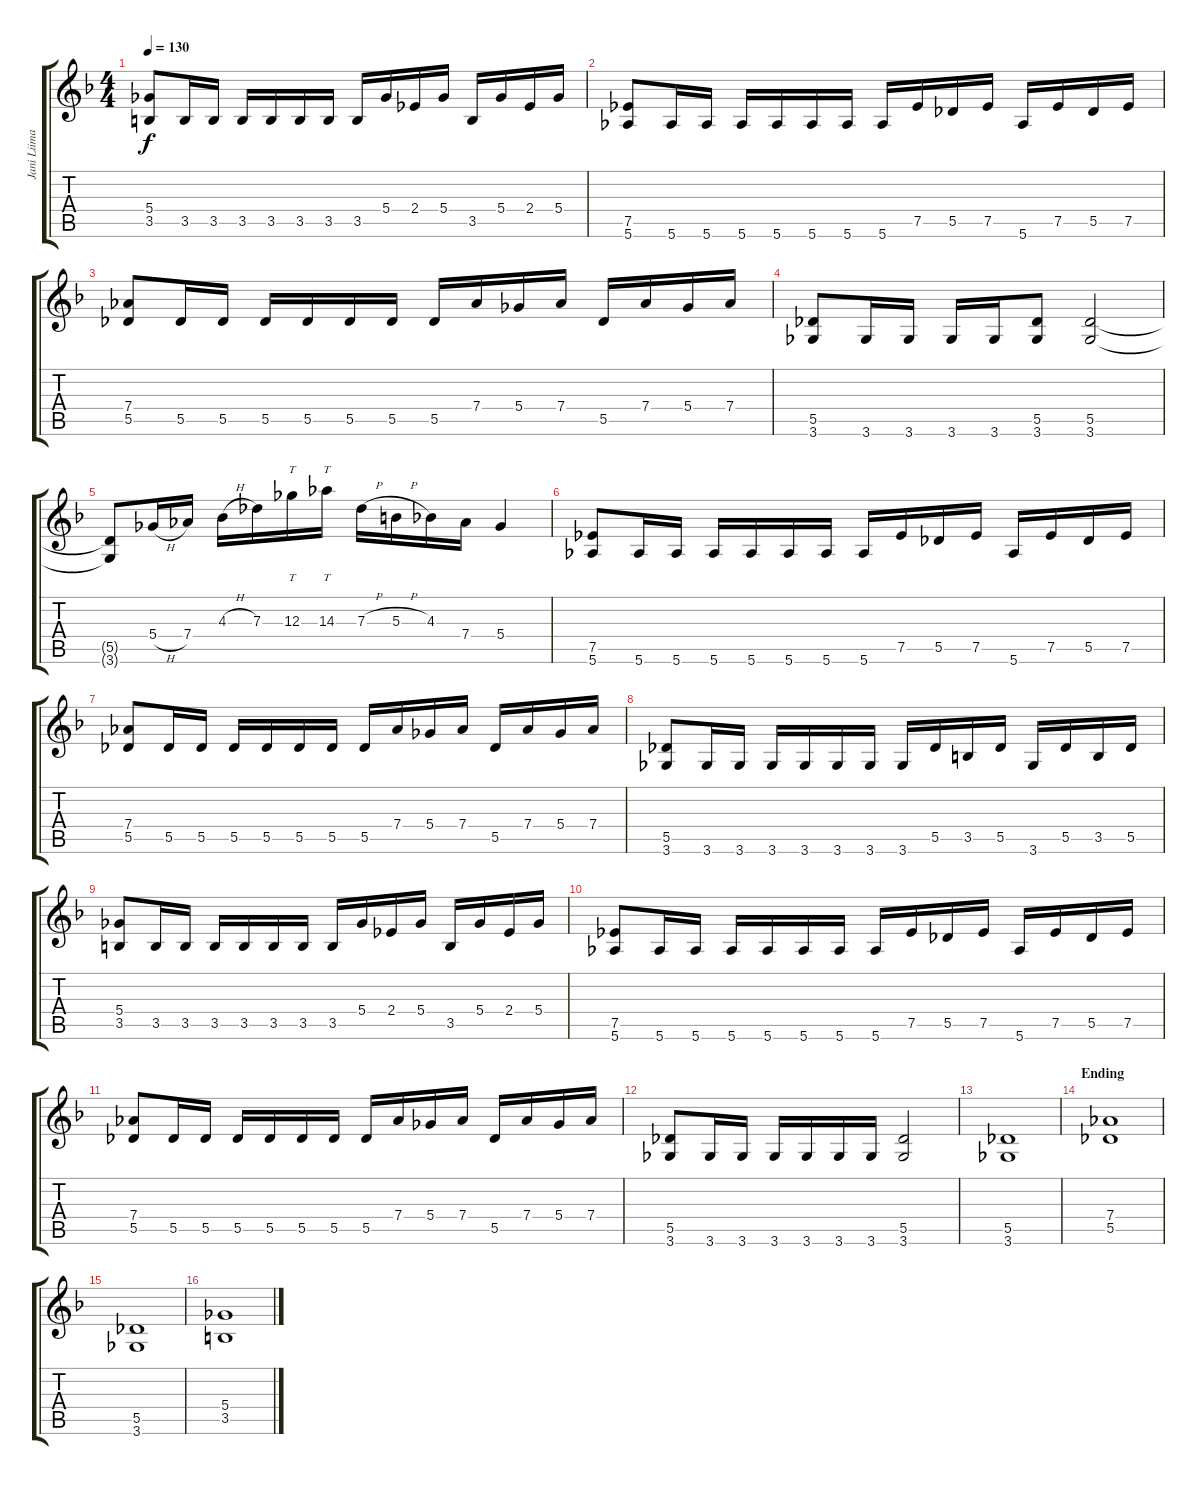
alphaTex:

\track ("Jani Liimatainen" "Jani Liima") {instrument distortionguitar}
\staff {score tabs}
\tuning (Eb4 Bb3 Gb3 Db3 Ab2 Eb2) {hide}
\ts (4 4)
\tempo 130
\clef g2
\ks dminor
(5.4 3.5).8{dy f} 3.5.16 3.5.16 3.5.16 3.5.16 3.5.16 3.5.16 3.5.16 5.4.16 2.4.16 5.4.16 3.5.16 5.4.16 2.4.16 5.4.16 |
(7.5 5.6).8 5.6.16 5.6.16 5.6.16 5.6.16 5.6.16 5.6.16 5.6.16 7.5.16 5.5.16 7.5.16 5.6.16 7.5.16 5.5.16 7.5.16 |
(7.4 5.5).8 5.5.16 5.5.16 5.5.16 5.5.16 5.5.16 5.5.16 5.5.16 7.4.16 5.4.16 7.4.16 5.5.16 7.4.16 5.4.16 7.4.16 |
(5.5 3.6).8 3.6.16 3.6.16 3.6.16 3.6.16 (5.5 3.6).8 (5.5 3.6).2 |
(5.5{t} 3.6{t}).8 5.4{h}.16 7.4.16 4.3{h}.16 7.3.16 12.3.16{tt} 14.3.16{tt} 7.3{h}.16 5.3{h}.16 4.3.16 7.4.16 5.4.4 |
(7.5 5.6).8 5.6.16 5.6.16 5.6.16 5.6.16 5.6.16 5.6.16 5.6.16 7.5.16 5.5.16 7.5.16 5.6.16 7.5.16 5.5.16 7.5.16 |
(7.4 5.5).8 5.5.16 5.5.16 5.5.16 5.5.16 5.5.16 5.5.16 5.5.16 7.4.16 5.4.16 7.4.16 5.5.16 7.4.16 5.4.16 7.4.16 |
(5.5 3.6).8 3.6.16 3.6.16 3.6.16 3.6.16 3.6.16 3.6.16 3.6.16 5.5.16 3.5.16 5.5.16 3.6.16 5.5.16 3.5.16 5.5.16 |
(5.4 3.5).8 3.5.16 3.5.16 3.5.16 3.5.16 3.5.16 3.5.16 3.5.16 5.4.16 2.4.16 5.4.16 3.5.16 5.4.16 2.4.16 5.4.16 |
(7.5 5.6).8 5.6.16 5.6.16 5.6.16 5.6.16 5.6.16 5.6.16 5.6.16 7.5.16 5.5.16 7.5.16 5.6.16 7.5.16 5.5.16 7.5.16 |
(7.4 5.5).8 5.5.16 5.5.16 5.5.16 5.5.16 5.5.16 5.5.16 5.5.16 7.4.16 5.4.16 7.4.16 5.5.16 7.4.16 5.4.16 7.4.16 |
(5.5 3.6).8 3.6.16 3.6.16 3.6.16 3.6.16 3.6.16 3.6.16 (5.5 3.6).2 |
(5.5 3.6).1 |
\section ("" "Ending")
(7.4 5.5).1{volume 14} |
(5.5 3.6).1 |
(5.4 3.5).1
